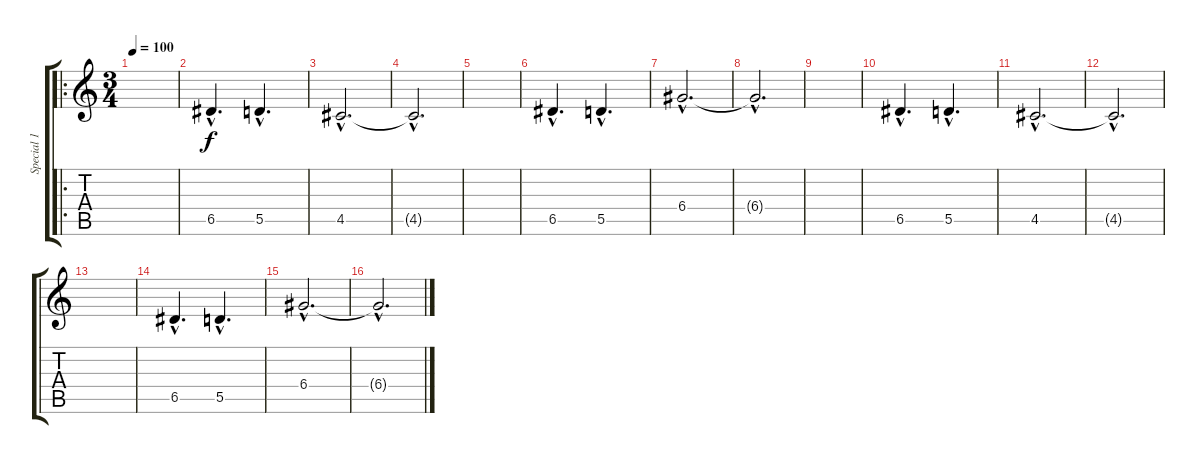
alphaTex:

\track ("Special 1" "Special 1") {instrument distortionguitar}
\staff {score tabs}
\tuning (E4 B3 G3 D3 A2 E2) {hide}
\ro
\ts (3 4)
\tempo 100
\clef g2
\ks c
|
6.5{hac}.4{d instrument distortionguitar} 5.5{hac}.4{d} |
4.5{hac}.2{d} |
4.5{hac t}.2{d} |
|
6.5{hac}.4{d} 5.5{hac}.4{d} |
6.4{hac}.2{d} |
6.4{hac t}.2{d} |
|
6.5{hac}.4{d} 5.5{hac}.4{d} |
4.5{hac}.2{d} |
4.5{hac t}.2{d} |
|
6.5{hac}.4{d} 5.5{hac}.4{d} |
6.4{hac}.2{d} |
6.4{hac t}.2{d}
